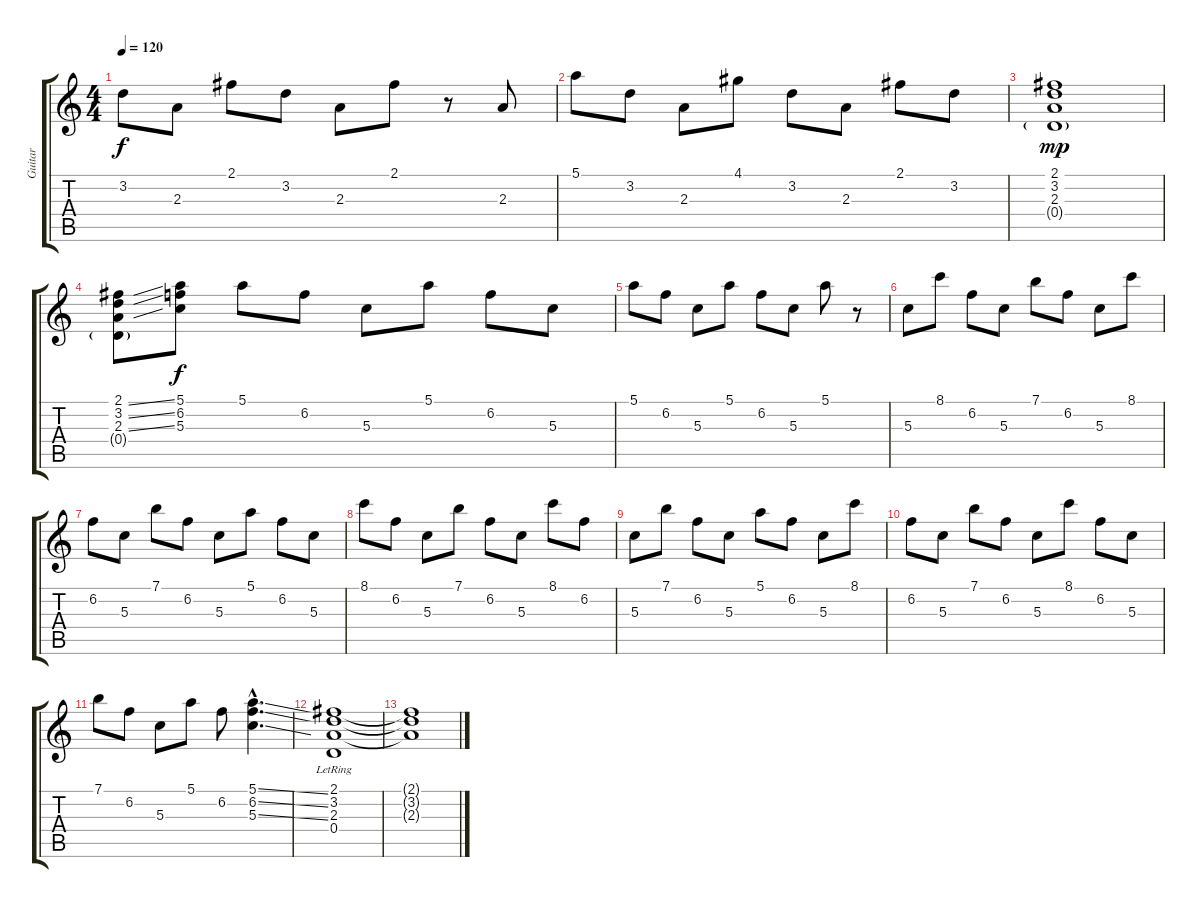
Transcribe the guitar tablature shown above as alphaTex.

\track ("Guitar" "Guitar") {instrument acousticguitarsteel}
\staff {score tabs}
\tuning (E4 B3 G3 D3 A2 E2) {hide}
\ts (4 4)
\tempo 120
\clef g2
\ks c
3.2.8{dy f} 2.3.8 2.1.8 3.2.8 2.3.8 2.1.8 r.8 2.3.8 |
5.1.8 3.2.8 2.3.8 4.1.8 3.2.8 2.3.8 2.1.8 3.2.8 |
(2.1 3.2 2.3 0.4{g}).1{dy mp} |
(2.1{ss} 3.2{ss} 2.3{ss} 0.4{g}).8 (5.1 6.2 5.3).8{dy f} 5.1.8 6.2.8 5.3.8 5.1.8 6.2.8 5.3.8 |
5.1.8 6.2.8 5.3.8 5.1.8 6.2.8 5.3.8 5.1.8 r.8 |
5.3.8 8.1.8 6.2.8 5.3.8 7.1.8 6.2.8 5.3.8 8.1.8 |
6.2.8 5.3.8 7.1.8 6.2.8 5.3.8 5.1.8 6.2.8 5.3.8 |
8.1.8 6.2.8 5.3.8 7.1.8 6.2.8 5.3.8 8.1.8 6.2.8 |
5.3.8 7.1.8 6.2.8 5.3.8 5.1.8 6.2.8 5.3.8 8.1.8 |
6.2.8 5.3.8 7.1.8 6.2.8 5.3.8 8.1.8 6.2.8 5.3.8 |
7.1.8 6.2.8 5.3.8 5.1.8 6.2.8 (5.1{ss hac} 6.2{ss hac} 5.3{ss hac}).4{d} |
(2.1{lr} 3.2 2.3 0.4).1 |
(2.1{t} 3.2{t} 2.3{t}).1
